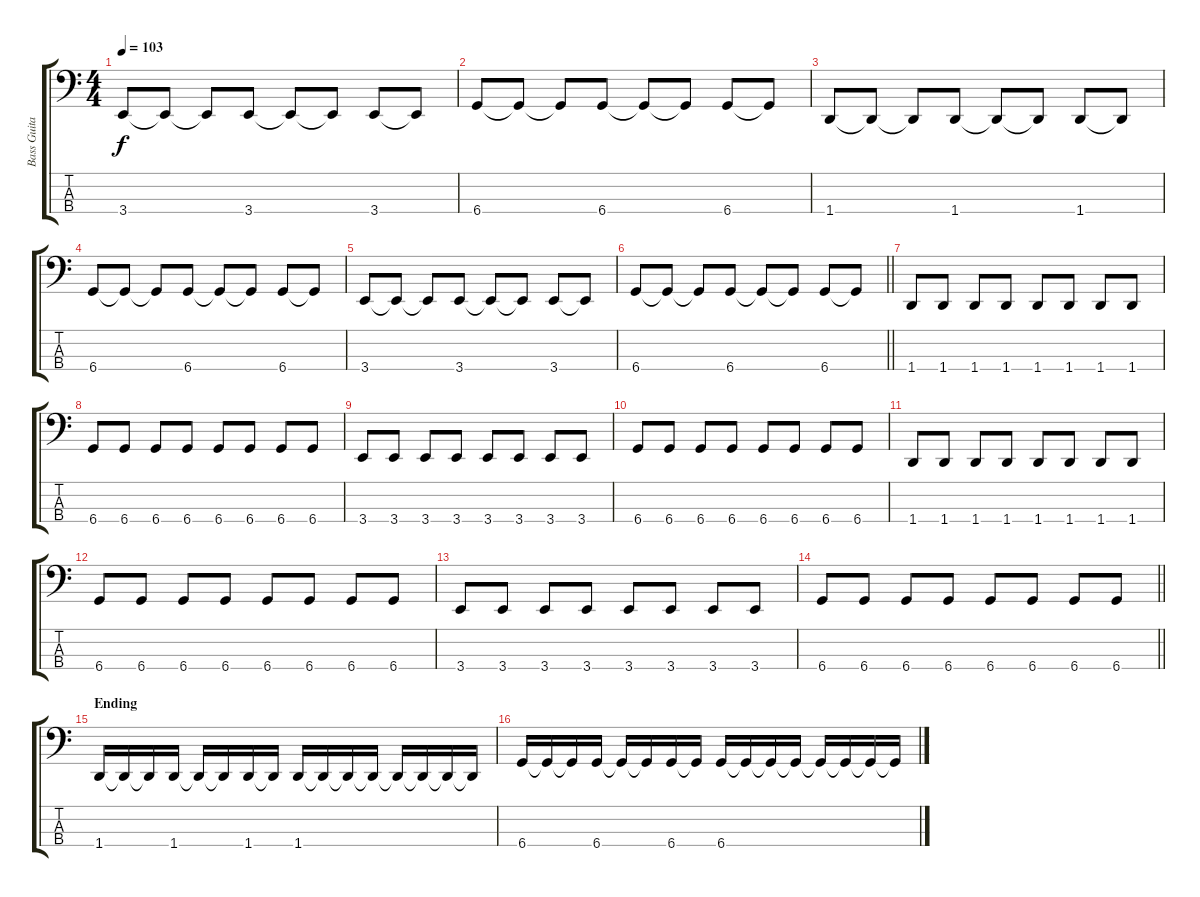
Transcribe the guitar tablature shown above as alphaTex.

\track ("Bass Guitar" "Bass Guita") {instrument electricbassfinger}
\staff {score tabs}
\tuning (Gb2 Db2 Ab1 Db1) {hide}
\ts (4 4)
\tempo 103
\clef f4
\ks c
3.4.8{dy f} 3.4{t}.8 3.4{t}.8 3.4.8 3.4{t}.8 3.4{t}.8 3.4.8 3.4{t}.8 |
6.4.8 6.4{t}.8 6.4{t}.8 6.4.8 6.4{t}.8 6.4{t}.8 6.4.8 6.4{t}.8 |
1.4.8 1.4{t}.8 1.4{t}.8 1.4.8 1.4{t}.8 1.4{t}.8 1.4.8 1.4{t}.8 |
6.4.8 6.4{t}.8 6.4{t}.8 6.4.8 6.4{t}.8 6.4{t}.8 6.4.8 6.4{t}.8 |
3.4.8 3.4{t}.8 3.4{t}.8 3.4.8 3.4{t}.8 3.4{t}.8 3.4.8 3.4{t}.8 |
\barLineRight lightlight
6.4.8 6.4{t}.8 6.4{t}.8 6.4.8 6.4{t}.8 6.4{t}.8 6.4.8 6.4{t}.8 |
1.4.8 1.4.8 1.4.8 1.4.8 1.4.8 1.4.8 1.4.8 1.4.8 |
6.4.8 6.4.8 6.4.8 6.4.8 6.4.8 6.4.8 6.4.8 6.4.8 |
3.4.8 3.4.8 3.4.8 3.4.8 3.4.8 3.4.8 3.4.8 3.4.8 |
6.4.8 6.4.8 6.4.8 6.4.8 6.4.8 6.4.8 6.4.8 6.4.8 |
1.4.8 1.4.8 1.4.8 1.4.8 1.4.8 1.4.8 1.4.8 1.4.8 |
6.4.8 6.4.8 6.4.8 6.4.8 6.4.8 6.4.8 6.4.8 6.4.8 |
3.4.8 3.4.8 3.4.8 3.4.8 3.4.8 3.4.8 3.4.8 3.4.8 |
\barLineRight lightlight
6.4.8 6.4.8 6.4.8 6.4.8 6.4.8 6.4.8 6.4.8 6.4.8 |
\section ("" "Ending")
1.4.16 1.4{t}.16 1.4{t}.16 1.4.16 1.4{t}.16 1.4{t}.16 1.4.16 1.4{t}.16 1.4.16 1.4{t}.16 1.4{t}.16 1.4{t}.16 1.4{t}.16 1.4{t}.16 1.4{t}.16 1.4{t}.16 |
6.4.16 6.4{t}.16 6.4{t}.16 6.4.16 6.4{t}.16 6.4{t}.16 6.4.16 6.4{t}.16 6.4.16 6.4{t}.16 6.4{t}.16 6.4{t}.16 6.4{t}.16 6.4{t}.16 6.4{t}.16 6.4{t}.16
